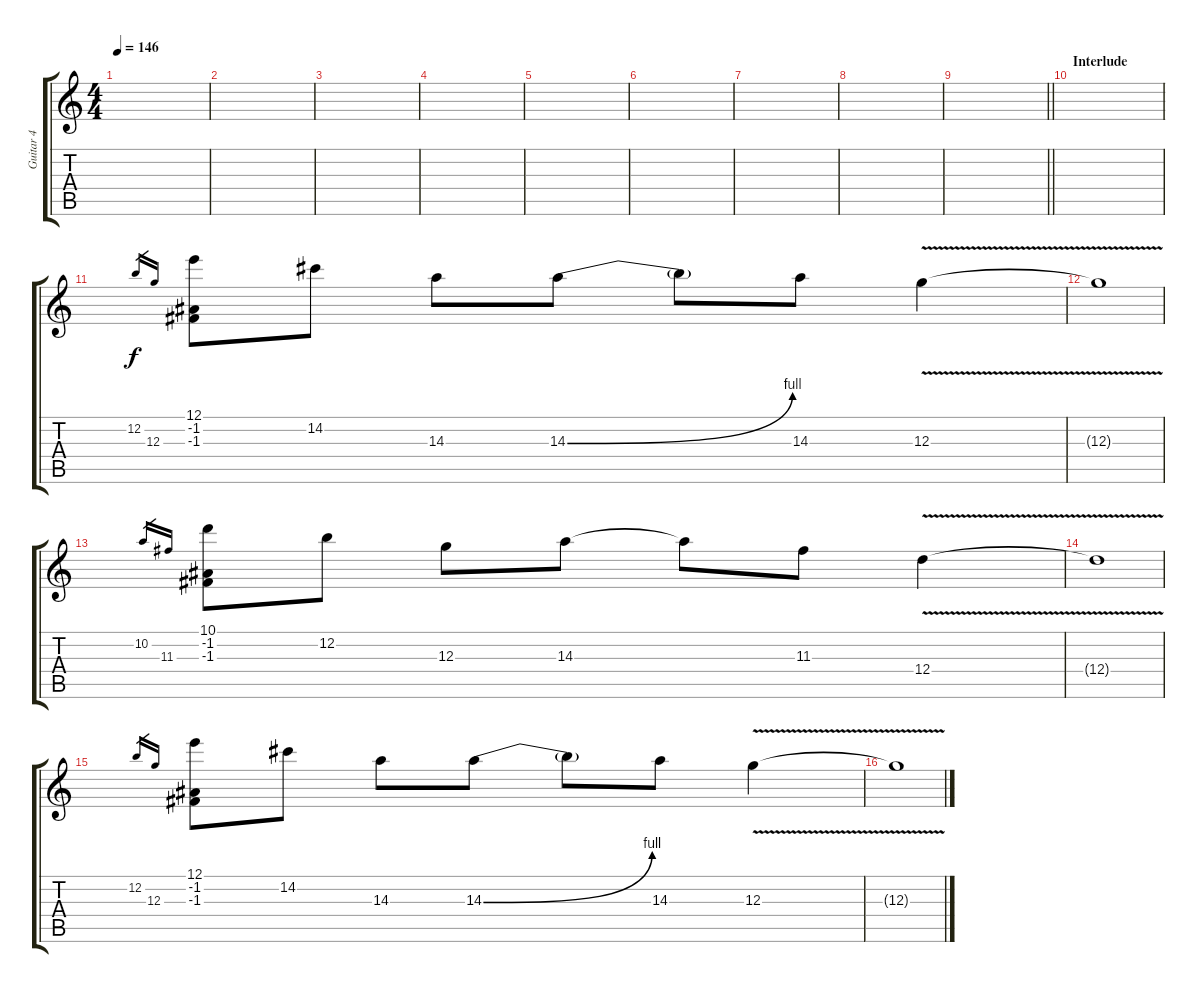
\track ("Guitar 4" "Guitar 4") {instrument overdrivenguitar}
\staff {score tabs}
\tuning (E4 B3 G3 D3 A2 E2) {hide}
\ts (4 4)
\tempo 146
\clef g2
\ks c
|
|
|
|
|
|
|
|
\barLineRight lightlight
|
\section ("" "Interlude")
|
12.2.16{gr} 12.3.16{gr} (12.1 -1.2 -1.3).8 14.2.8 14.3.8 14.3{be (bend 0 0 60 4)}.8 14.3{t}.8 14.3.8 12.3{v}.4 |
12.3{t}.1 |
10.2.16{gr} 11.3.16{gr} (10.1 -1.2 -1.3).8 12.2.8 12.3.8 14.3.8 14.3{t}.8 11.3.8 12.4{v}.4 |
12.4{t}.1 |
12.2.16{gr} 12.3.16{gr} (12.1 -1.2 -1.3).8 14.2.8 14.3.8 14.3{be (bend 0 0 60 4)}.8 14.3{t}.8 14.3.8 12.3{v}.4 |
12.3{t}.1
